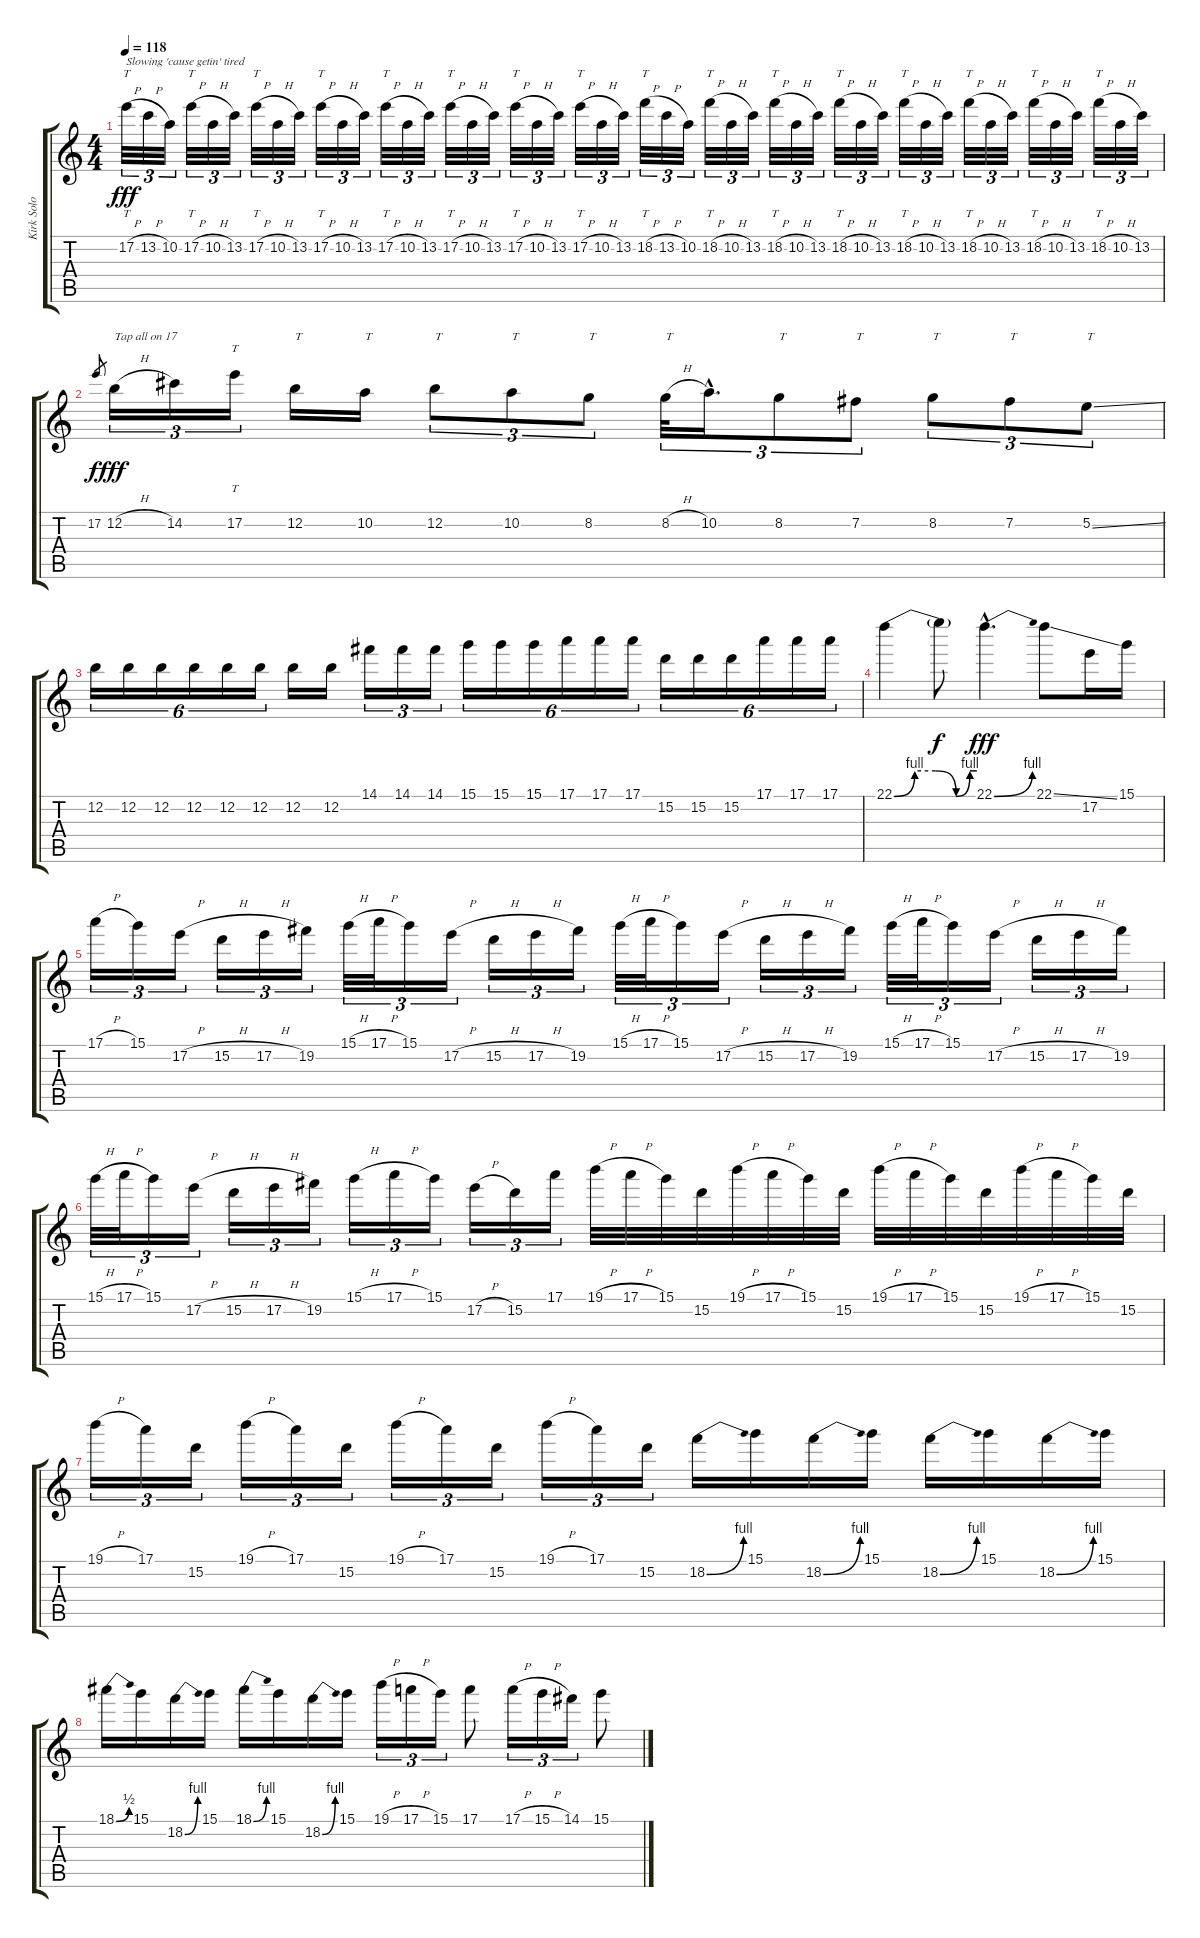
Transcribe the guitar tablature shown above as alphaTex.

\track ("Kirk Solo" "Kirk Solo") {instrument overdrivenguitar}
\staff {score tabs}
\tuning (E4 B3 G3 D3 A2 E2) {hide}
\ts (4 4)
\tempo 118
\clef g2
\ks c
17.2{h}.32{tt tu (3 2) txt "Slowing 'cause getin' tired" dy fff} 13.2{h}.32{tu (3 2)} 10.2.32{tu (3 2)} 17.2{h}.32{tt tu (3 2)} 10.2{h}.32{tu (3 2)} 13.2.32{tu (3 2)} 17.2{h}.32{tt tu (3 2)} 10.2{h}.32{tu (3 2)} 13.2.32{tu (3 2)} 17.2{h}.32{tt tu (3 2)} 10.2{h}.32{tu (3 2)} 13.2.32{tu (3 2)} 17.2{h}.32{tt tu (3 2)} 10.2{h}.32{tu (3 2)} 13.2.32{tu (3 2)} 17.2{h}.32{tt tu (3 2)} 10.2{h}.32{tu (3 2)} 13.2.32{tu (3 2)} 17.2{h}.32{tt tu (3 2)} 10.2{h}.32{tu (3 2)} 13.2.32{tu (3 2)} 17.2{h}.32{tt tu (3 2)} 10.2{h}.32{tu (3 2)} 13.2.32{tu (3 2)} 18.2{h}.32{tt tu (3 2)} 13.2{h}.32{tu (3 2)} 10.2.32{tu (3 2)} 18.2{h}.32{tt tu (3 2)} 10.2{h}.32{tu (3 2)} 13.2.32{tu (3 2)} 18.2{h}.32{tt tu (3 2)} 10.2{h}.32{tu (3 2)} 13.2.32{tu (3 2)} 18.2{h}.32{tt tu (3 2)} 10.2{h}.32{tu (3 2)} 13.2.32{tu (3 2)} 18.2{h}.32{tt tu (3 2)} 10.2{h}.32{tu (3 2)} 13.2.32{tu (3 2)} 18.2{h}.32{tt tu (3 2)} 10.2{h}.32{tu (3 2)} 13.2.32{tu (3 2)} 18.2{h}.32{tt tu (3 2)} 10.2{h}.32{tu (3 2)} 13.2.32{tu (3 2)} 18.2{h}.32{tt tu (3 2)} 10.2{h}.32{tu (3 2)} 13.2.32{tu (3 2)} |
17.2.8{gr dy f} 12.2{h}.16{tu (3 2) txt "Tap all on 17" dy fff} 14.2.16{tu (3 2)} 17.2.16{tt tu (3 2)} 12.2.16{txt "T"} 10.2.16{txt "T"} 12.2.8{tu (3 2) txt "T"} 10.2.8{tu (3 2) txt "T"} 8.2.8{tu (3 2) txt "T"} 8.2{h}.32{tu (3 2) txt "T"} 10.2{hac}.16{d tu (3 2)} 8.2.8{tu (3 2) txt "T"} 7.2.8{tu (3 2) txt "T"} 8.2.8{tu (3 2) txt "T"} 7.2.8{tu (3 2) txt "T"} 5.2{ss}.8{tu (3 2) txt "T"} |
12.2.16{tu (6 4)} 12.2.16{tu (6 4)} 12.2.16{tu (6 4)} 12.2.16{tu (6 4)} 12.2.16{tu (6 4)} 12.2.16{tu (6 4)} 12.2.16 12.2.16 14.1.16{tu (3 2)} 14.1.16{tu (3 2)} 14.1.16{tu (3 2)} 15.1.16{tu (6 4)} 15.1.16{tu (6 4)} 15.1.16{tu (6 4)} 17.1.16{tu (6 4)} 17.1.16{tu (6 4)} 17.1.16{tu (6 4)} 15.2.16{tu (6 4)} 15.2.16{tu (6 4)} 15.2.16{tu (6 4)} 17.1.16{tu (6 4)} 17.1.16{tu (6 4)} 17.1.16{tu (6 4)} |
22.1{be (custom 0 0 15 4 30 4 45 0 55 4 60 4)}.4 22.1{t}.8{dy f} 22.1{be (bend 0 0 60 4) hac}.4{d dy fff} 22.1{ss}.8 17.2.16 15.1.16 |
17.1{h}.16{tu (3 2)} 15.1.16{tu (3 2)} 17.2{h}.16{tu (3 2)} 15.2{h}.16{tu (3 2)} 17.2{h}.16{tu (3 2)} 19.2.16{tu (3 2)} 15.1{h}.32{tu (3 2)} 17.1{h}.32{tu (3 2)} 15.1.16{tu (3 2)} 17.2{h}.16{tu (3 2)} 15.2{h}.16{tu (3 2)} 17.2{h}.16{tu (3 2)} 19.2.16{tu (3 2)} 15.1{h}.32{tu (3 2)} 17.1{h}.32{tu (3 2)} 15.1.16{tu (3 2)} 17.2{h}.16{tu (3 2)} 15.2{h}.16{tu (3 2)} 17.2{h}.16{tu (3 2)} 19.2.16{tu (3 2)} 15.1{h}.32{tu (3 2)} 17.1{h}.32{tu (3 2)} 15.1.16{tu (3 2)} 17.2{h}.16{tu (3 2)} 15.2{h}.16{tu (3 2)} 17.2{h}.16{tu (3 2)} 19.2.16{tu (3 2)} |
15.1{h}.32{tu (3 2)} 17.1{h}.32{tu (3 2)} 15.1.16{tu (3 2)} 17.2{h}.16{tu (3 2)} 15.2{h}.16{tu (3 2)} 17.2{h}.16{tu (3 2)} 19.2.16{tu (3 2)} 15.1{h}.16{tu (3 2)} 17.1{h}.16{tu (3 2)} 15.1.16{tu (3 2)} 17.2{h}.16{tu (3 2)} 15.2.16{tu (3 2)} 17.1.16{tu (3 2)} 19.1{h}.32 17.1{h}.32 15.1.32 15.2.32 19.1{h}.32 17.1{h}.32 15.1.32 15.2.32 19.1{h}.32 17.1{h}.32 15.1.32 15.2.32 19.1{h}.32 17.1{h}.32 15.1.32 15.2.32 |
19.1{h}.16{tu (3 2)} 17.1.16{tu (3 2)} 15.2.16{tu (3 2)} 19.1{h}.16{tu (3 2)} 17.1.16{tu (3 2)} 15.2.16{tu (3 2)} 19.1{h}.16{tu (3 2)} 17.1.16{tu (3 2)} 15.2.16{tu (3 2)} 19.1{h}.16{tu (3 2)} 17.1.16{tu (3 2)} 15.2.16{tu (3 2)} 18.2{be (bend 0 0 60 4)}.16 15.1.16 18.2{be (bend 0 0 60 4)}.16 15.1.16 18.2{be (bend 0 0 60 4)}.16 15.1.16 18.2{be (bend 0 0 60 4)}.16 15.1.16 |
18.1{be (bend 0 0 60 2)}.16 15.1.16 18.2{be (bend 0 0 60 4)}.16 15.1.16 18.1{be (bend 0 0 60 4)}.16 15.1.16 18.2{be (bend 0 0 60 4)}.16 15.1.16 19.1{h}.16{tu (3 2)} 17.1{h}.16{tu (3 2)} 15.1.16{tu (3 2)} 17.1.8 17.1{h}.16{tu (3 2)} 15.1{h}.16{tu (3 2)} 14.1.16{tu (3 2)} 15.1.8
